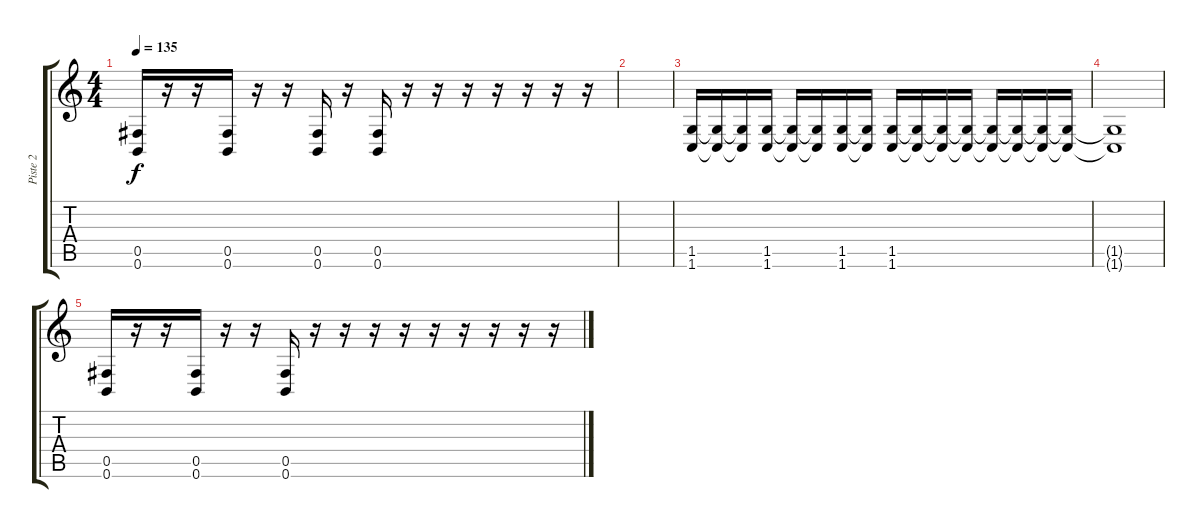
\track ("Piste 2" "Piste 2") {instrument distortionguitar}
\staff {score tabs}
\tuning (Db4 Ab3 E3 B2 Gb2 B1) {hide}
\ts (4 4)
\tempo 135
\clef g2
\ks c
(0.5 0.6).16{dy f} r.16 r.16 (0.5 0.6).16 r.16 r.16 (0.5 0.6).16 r.16 (0.5 0.6).16 r.16 r.16 r.16 r.16 r.16 r.16 r.16 |
|
(1.5 1.6).16 (1.5{t} 1.6{t}).16 (1.5{t} 1.6{t}).16 (1.5 1.6).16 (1.5{t} 1.6{t}).16 (1.5{t} 1.6{t}).16 (1.5 1.6).16 (1.5{t} 1.6{t}).16 (1.5 1.6).16 (1.5{t} 1.6{t}).16 (1.5{t} 1.6{t}).16 (1.5{t} 1.6{t}).16 (1.5{t} 1.6{t}).16 (1.5{t} 1.6{t}).16 (1.5{t} 1.6{t}).16 (1.5{t} 1.6{t}).16 |
(1.5{t} 1.6{t}).1 |
(0.5 0.6).16 r.16 r.16 (0.5 0.6).16 r.16 r.16 (0.5 0.6).16 r.16 r.16 r.16 r.16 r.16 r.16 r.16 r.16 r.16
